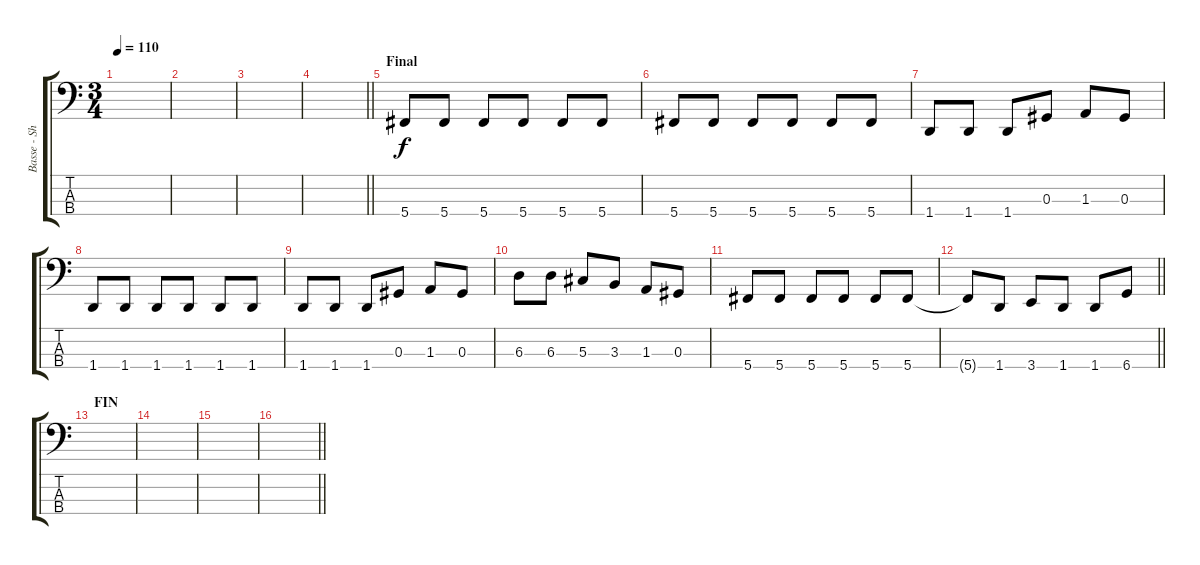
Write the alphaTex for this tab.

\track ("Basse - Shinya" "Basse - Sh") {instrument electricbassfinger}
\staff {score tabs}
\tuning (Gb2 Db2 Ab1 Db1) {hide}
\ts (3 4)
\tempo 110
\clef f4
\ks c
|
|
|
\barLineRight lightlight
|
\section ("" "Final")
5.4.8 5.4.8 5.4.8 5.4.8 5.4.8 5.4.8 |
5.4.8 5.4.8 5.4.8 5.4.8 5.4.8 5.4.8 |
1.4.8 1.4.8 1.4.8 0.3.8 1.3.8 0.3.8 |
1.4.8 1.4.8 1.4.8 1.4.8 1.4.8 1.4.8 |
1.4.8 1.4.8 1.4.8 0.3.8 1.3.8 0.3.8 |
6.3.8 6.3.8 5.3.8 3.3.8 1.3.8 0.3.8 |
5.4.8 5.4.8 5.4.8 5.4.8 5.4.8 5.4.8 |
\barLineRight lightlight
5.4{t}.8 1.4.8 3.4.8 1.4.8 1.4.8 6.4.8 |
\section ("" "FIN")
|
|
|
\barLineRight lightlight
